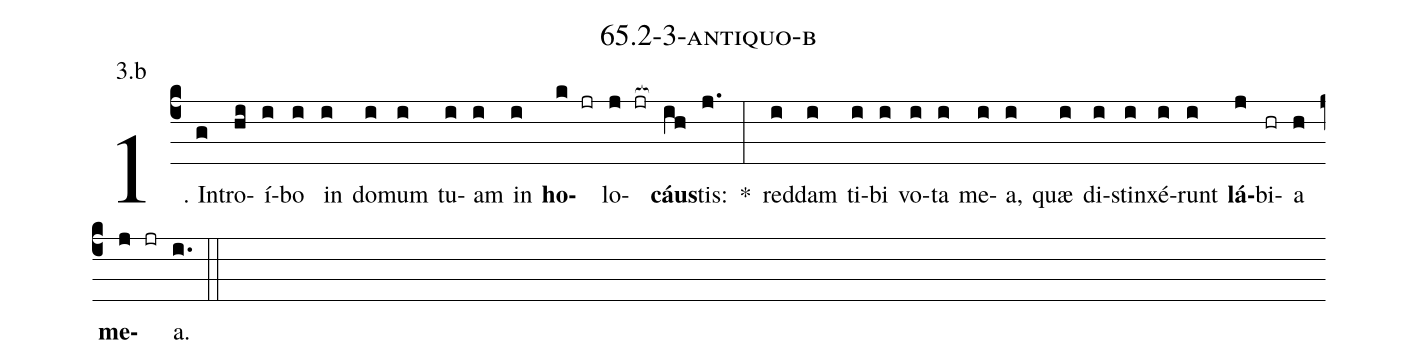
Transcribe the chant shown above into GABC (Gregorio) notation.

name: 65.2-3-antiquo-b;
annotation: 3.b;
%%
(c4)1. In(g)tro(hi)í(i)bo(i) in(i) do(i)mum(i) tu(i)am(i) in(i) <b>ho</b>(k jr)lo(j jr[ocb:1{])<b>cáus</b>(ih[ocb:0}])tis:(j.) *(:) red(i)dam(i) ti(i)bi(i) vo(i)ta(i) me(i)a,(i) quæ(i) di(i)stin(i)xé(i)runt(i) <b>lá</b>(j)bi(hr)a(h) <b>me</b>(j jr)a.(i.) (::)


%E(i) u(i) o(j) u(h) a(j) e.(i.) (::)
